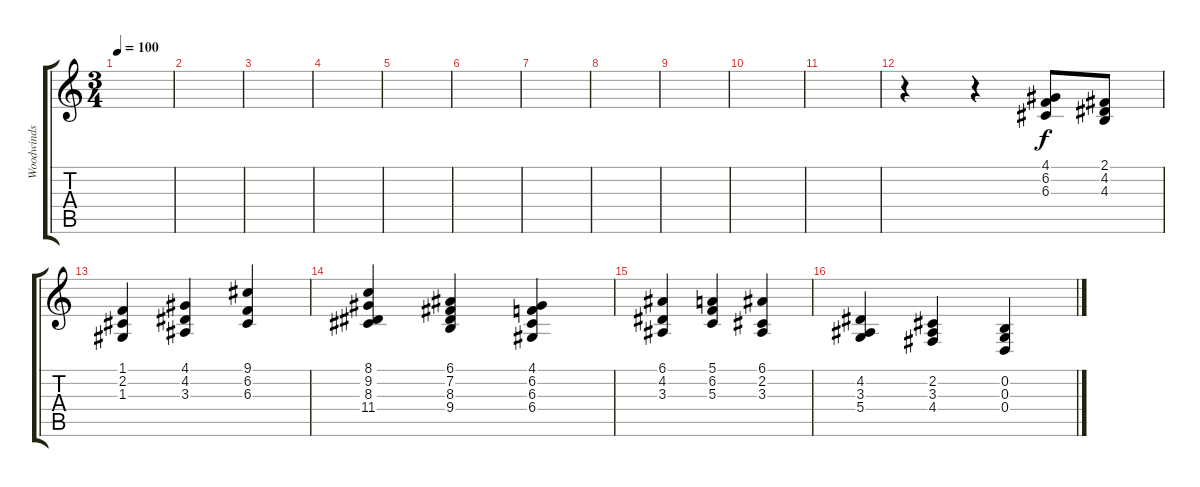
\track ("Woodwinds 1" "Woodwinds ") {instrument panflute}
\staff {score tabs}
\tuning (E4 B3 G3 D3 A2 E2) {hide}
\ts (3 4)
\tempo 100
\clef g2
\ks c
|
|
|
|
|
|
|
|
|
|
|
r.4 r.4 (4.1 6.2 6.3).8 (2.1 4.2 4.3).8 |
(1.1 2.2 1.3).4 (4.1 4.2 3.3).4 (9.1 6.2 6.3).4 |
(8.1 9.2 8.3 11.4).4 (6.1 7.2 8.3 9.4).4 (4.1 6.2 6.3 6.4).4 |
(6.1 4.2 3.3).4 (5.1 6.2 5.3).4 (6.1 2.2 3.3).4 |
(4.2 3.3 5.4).4 (2.2 3.3 4.4).4 (0.2 0.3 0.4).4
